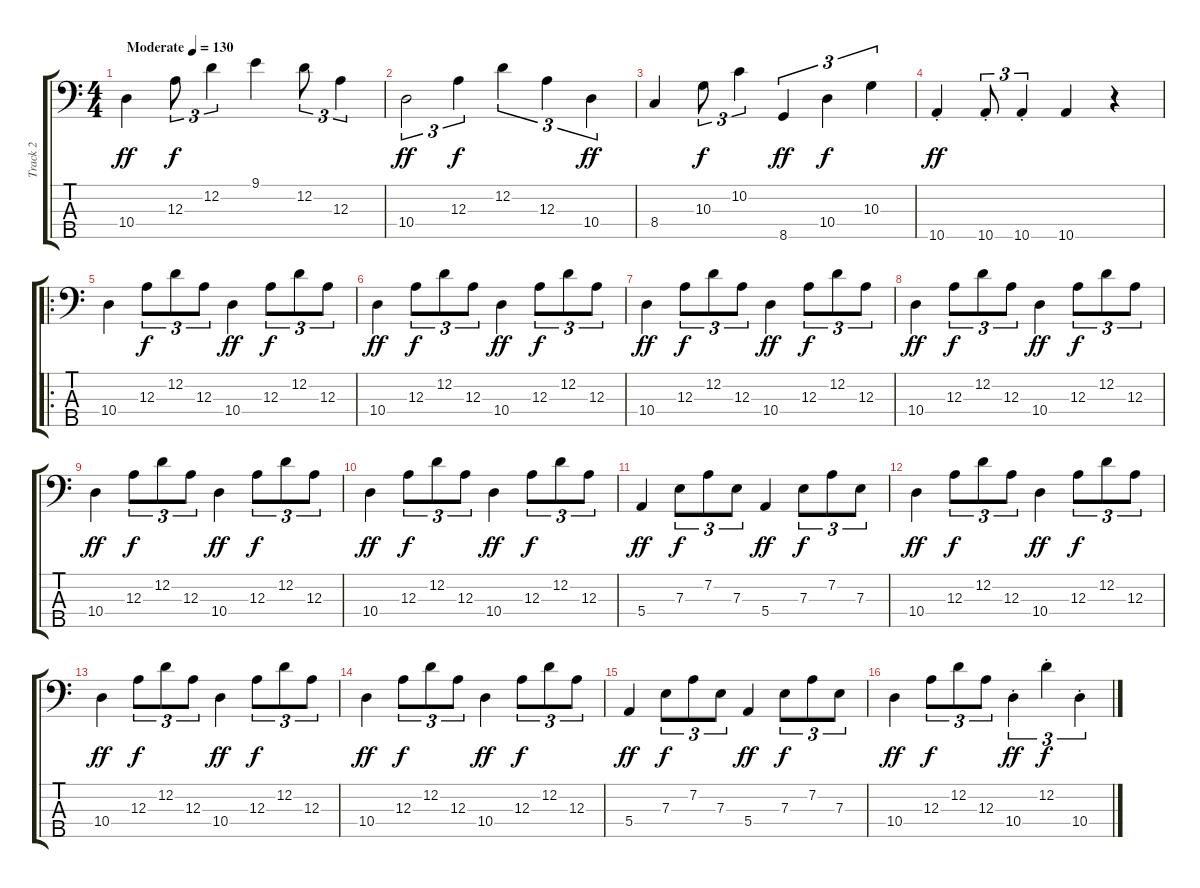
\track ("Track 2" "Track 2") {instrument acousticbass}
\staff {score tabs}
\tuning (G2 D2 A1 E1 B0) {hide}
\ts (4 4)
\tempo (130 "Moderate")
\clef f4
\ks c
10.4.4{dy ff instrument acousticbass} 12.3.8{tu (3 2) dy f} 12.2.4{tu (3 2)} 9.1.4 12.2.8{tu (3 2)} 12.3.4{tu (3 2)} |
10.4.2{tu (3 2) dy ff} 12.3.4{tu (3 2) dy f} 12.2.4{tu (3 2)} 12.3.4{tu (3 2)} 10.4.4{tu (3 2) dy ff} |
8.4.4 10.3.8{tu (3 2) dy f} 10.2.4{tu (3 2)} 8.5.4{tu (3 2) dy ff} 10.4.4{tu (3 2) dy f} 10.3.4{tu (3 2)} |
10.5{st}.4{dy ff} 10.5{st}.8{tu (3 2)} 10.5{st}.4{tu (3 2)} 10.5.4 r.4 |
\ro
10.4.4 12.3.8{tu (3 2) dy f} 12.2.8{tu (3 2)} 12.3.8{tu (3 2)} 10.4.4{dy ff} 12.3.8{tu (3 2) dy f} 12.2.8{tu (3 2)} 12.3.8{tu (3 2)} |
10.4.4{dy ff} 12.3.8{tu (3 2) dy f} 12.2.8{tu (3 2)} 12.3.8{tu (3 2)} 10.4.4{dy ff} 12.3.8{tu (3 2) dy f} 12.2.8{tu (3 2)} 12.3.8{tu (3 2)} |
10.4.4{dy ff} 12.3.8{tu (3 2) dy f} 12.2.8{tu (3 2)} 12.3.8{tu (3 2)} 10.4.4{dy ff} 12.3.8{tu (3 2) dy f} 12.2.8{tu (3 2)} 12.3.8{tu (3 2)} |
10.4.4{dy ff} 12.3.8{tu (3 2) dy f} 12.2.8{tu (3 2)} 12.3.8{tu (3 2)} 10.4.4{dy ff} 12.3.8{tu (3 2) dy f} 12.2.8{tu (3 2)} 12.3.8{tu (3 2)} |
10.4.4{dy ff} 12.3.8{tu (3 2) dy f} 12.2.8{tu (3 2)} 12.3.8{tu (3 2)} 10.4.4{dy ff} 12.3.8{tu (3 2) dy f} 12.2.8{tu (3 2)} 12.3.8{tu (3 2)} |
10.4.4{dy ff} 12.3.8{tu (3 2) dy f} 12.2.8{tu (3 2)} 12.3.8{tu (3 2)} 10.4.4{dy ff} 12.3.8{tu (3 2) dy f} 12.2.8{tu (3 2)} 12.3.8{tu (3 2)} |
5.4.4{dy ff} 7.3.8{tu (3 2) dy f} 7.2.8{tu (3 2)} 7.3.8{tu (3 2)} 5.4.4{dy ff} 7.3.8{tu (3 2) dy f} 7.2.8{tu (3 2)} 7.3.8{tu (3 2)} |
10.4.4{dy ff} 12.3.8{tu (3 2) dy f} 12.2.8{tu (3 2)} 12.3.8{tu (3 2)} 10.4.4{dy ff} 12.3.8{tu (3 2) dy f} 12.2.8{tu (3 2)} 12.3.8{tu (3 2)} |
10.4.4{dy ff} 12.3.8{tu (3 2) dy f} 12.2.8{tu (3 2)} 12.3.8{tu (3 2)} 10.4.4{dy ff} 12.3.8{tu (3 2) dy f} 12.2.8{tu (3 2)} 12.3.8{tu (3 2)} |
10.4.4{dy ff} 12.3.8{tu (3 2) dy f} 12.2.8{tu (3 2)} 12.3.8{tu (3 2)} 10.4.4{dy ff} 12.3.8{tu (3 2) dy f} 12.2.8{tu (3 2)} 12.3.8{tu (3 2)} |
5.4.4{dy ff} 7.3.8{tu (3 2) dy f} 7.2.8{tu (3 2)} 7.3.8{tu (3 2)} 5.4.4{dy ff} 7.3.8{tu (3 2) dy f} 7.2.8{tu (3 2)} 7.3.8{tu (3 2)} |
10.4.4{dy ff} 12.3.8{tu (3 2) dy f} 12.2.8{tu (3 2)} 12.3.8{tu (3 2)} 10.4{st}.4{tu (3 2) dy ff} 12.2{st}.4{tu (3 2) dy f} 10.4{st}.4{tu (3 2)}
